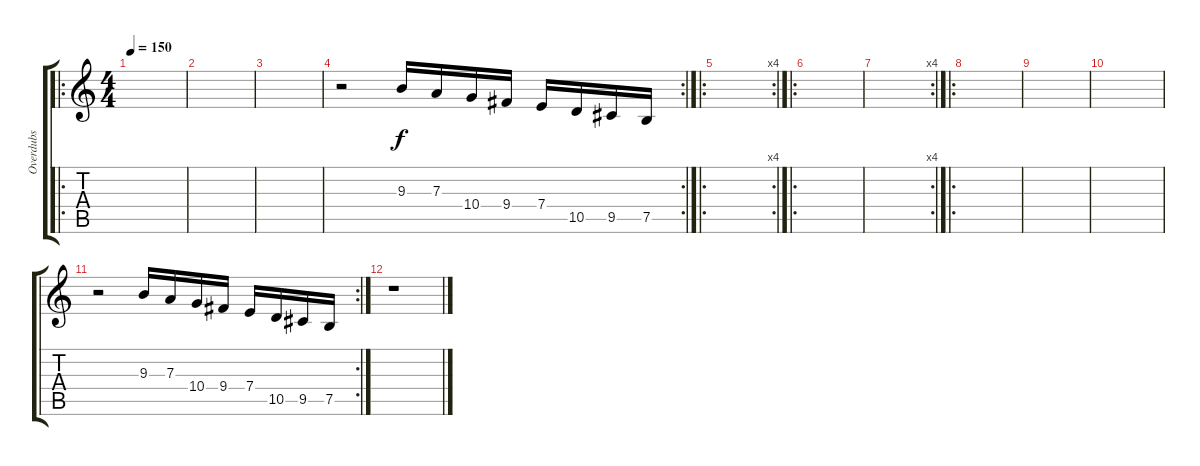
\track ("Overdubs" "Overdubs") {instrument distortionguitar}
\staff {score tabs}
\tuning (B3 Gb3 D3 A2 E2 B1) {hide}
\ro
\ts (4 4)
\tempo 150
\clef g2
\ks c
|
|
|
\rc 2
r.2 9.3.16 7.3.16 10.4.16 9.4.16 7.4.16 10.5.16 9.5.16 7.5.16 |
\ro
\rc 4
|
\ro
|
\rc 4
|
\ro
|
|
|
\rc 2
r.2 9.3.16 7.3.16 10.4.16 9.4.16 7.4.16 10.5.16 9.5.16 7.5.16 |
r.1{volume 16}
